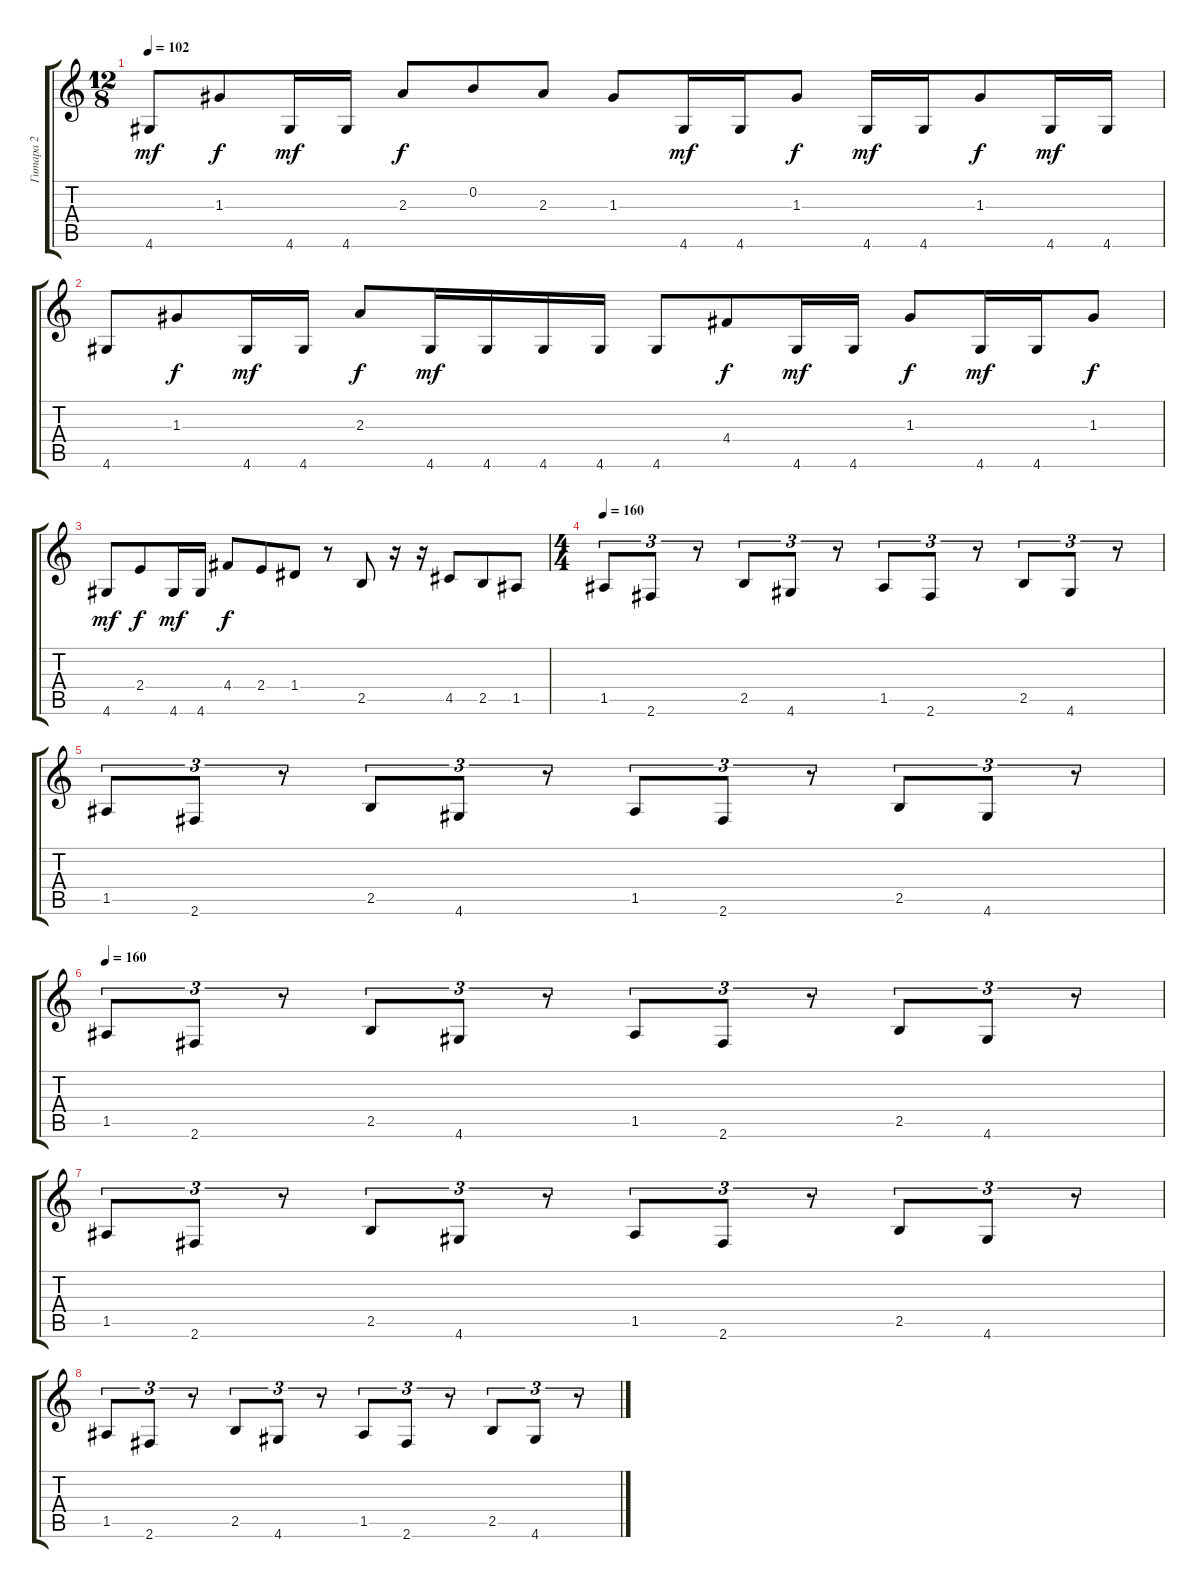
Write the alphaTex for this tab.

\track ("Гитара 2" "Гитара 2") {instrument distortionguitar}
\staff {score tabs}
\tuning (E4 B3 G3 D3 A2 E2) {hide}
\ts (12 8)
\tempo 102
\clef g2
\ks c
4.6.8{dy mf} 1.3.8{dy f} 4.6.16{dy mf} 4.6.16 2.3.8{dy f} 0.2.8 2.3.8 1.3.8 4.6.16{dy mf} 4.6.16 1.3.8{dy f} 4.6.16{dy mf} 4.6.16 1.3.8{dy f} 4.6.16{dy mf} 4.6.16 |
4.6.8 1.3.8{dy f} 4.6.16{dy mf} 4.6.16 2.3.8{dy f} 4.6.16{dy mf} 4.6.16 4.6.16 4.6.16 4.6.8 4.4.8{dy f} 4.6.16{dy mf} 4.6.16 1.3.8{dy f} 4.6.16{dy mf} 4.6.16 1.3.8{dy f} |
4.6.8{dy mf} 2.4.8{dy f} 4.6.16{dy mf} 4.6.16 4.4.8{dy f} 2.4.8 1.4.8 r.8 2.5.8 r.16 r.16 4.5.8 2.5.8 1.5.8 |
\ts (4 4)
\tempo 160
1.5.8{tu (3 2)} 2.6.8{tu (3 2)} r.8{tu (3 2)} 2.5.8{tu (3 2)} 4.6.8{tu (3 2)} r.8{tu (3 2)} 1.5.8{tu (3 2)} 2.6.8{tu (3 2)} r.8{tu (3 2)} 2.5.8{tu (3 2)} 4.6.8{tu (3 2)} r.8{tu (3 2)} |
1.5.8{tu (3 2)} 2.6.8{tu (3 2)} r.8{tu (3 2)} 2.5.8{tu (3 2)} 4.6.8{tu (3 2)} r.8{tu (3 2)} 1.5.8{tu (3 2)} 2.6.8{tu (3 2)} r.8{tu (3 2)} 2.5.8{tu (3 2)} 4.6.8{tu (3 2)} r.8{tu (3 2)} |
\tempo 160
1.5.8{tu (3 2)} 2.6.8{tu (3 2)} r.8{tu (3 2)} 2.5.8{tu (3 2)} 4.6.8{tu (3 2)} r.8{tu (3 2)} 1.5.8{tu (3 2)} 2.6.8{tu (3 2)} r.8{tu (3 2)} 2.5.8{tu (3 2)} 4.6.8{tu (3 2)} r.8{tu (3 2)} |
1.5.8{tu (3 2)} 2.6.8{tu (3 2)} r.8{tu (3 2)} 2.5.8{tu (3 2)} 4.6.8{tu (3 2)} r.8{tu (3 2)} 1.5.8{tu (3 2)} 2.6.8{tu (3 2)} r.8{tu (3 2)} 2.5.8{tu (3 2)} 4.6.8{tu (3 2)} r.8{tu (3 2)} |
1.5.8{tu (3 2)} 2.6.8{tu (3 2)} r.8{tu (3 2)} 2.5.8{tu (3 2)} 4.6.8{tu (3 2)} r.8{tu (3 2)} 1.5.8{tu (3 2)} 2.6.8{tu (3 2)} r.8{tu (3 2)} 2.5.8{tu (3 2)} 4.6.8{tu (3 2)} r.8{tu (3 2)}
